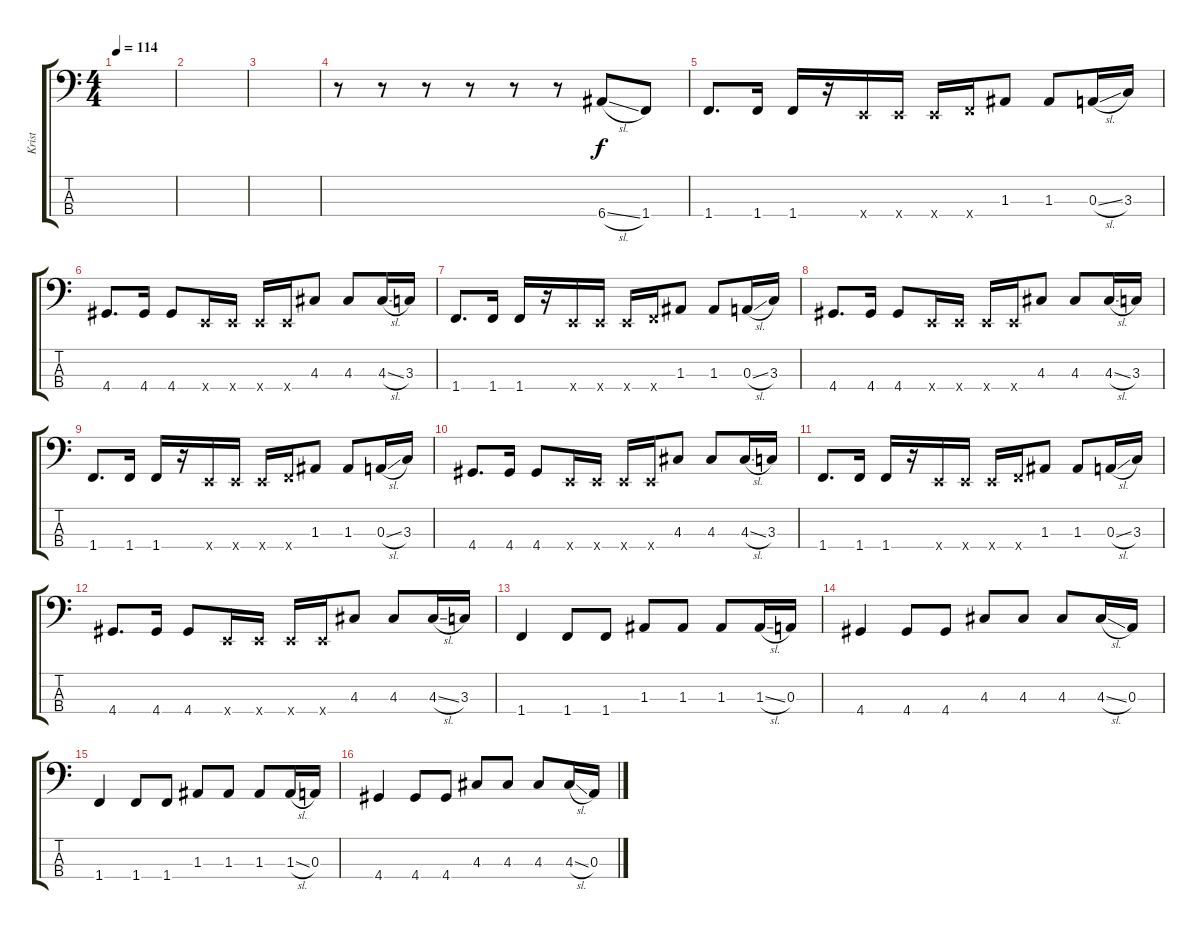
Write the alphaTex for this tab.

\track ("Krist" "Krist") {instrument electricbasspick}
\staff {score tabs}
\tuning (G2 D2 A1 E1) {hide}
\ts (4 4)
\tempo 114
\clef f4
\ks c
|
|
|
r.8 r.8 r.8 r.8 r.8 r.8 6.4{sl}.8 1.4.8 |
1.4.8{d} 1.4.16 1.4.16 r.16 0.4{x}.16 0.4{x}.16 0.4{x}.16 1.4{x}.16 1.3.8 1.3.8 0.3{sl}.16 3.3.16 |
4.4.8{d} 4.4.16 4.4.8 0.4{x}.16 0.4{x}.16 0.4{x}.16 0.4{x}.16 4.3.8 4.3.8 4.3{sl}.16 3.3.16 |
1.4.8{d} 1.4.16 1.4.16 r.16 0.4{x}.16 0.4{x}.16 0.4{x}.16 1.4{x}.16 1.3.8 1.3.8 0.3{sl}.16 3.3.16 |
4.4.8{d} 4.4.16 4.4.8 0.4{x}.16 0.4{x}.16 0.4{x}.16 0.4{x}.16 4.3.8 4.3.8 4.3{sl}.16 3.3.16 |
1.4.8{d} 1.4.16 1.4.16 r.16 0.4{x}.16 0.4{x}.16 0.4{x}.16 1.4{x}.16 1.3.8 1.3.8 0.3{sl}.16 3.3.16 |
4.4.8{d} 4.4.16 4.4.8 0.4{x}.16 0.4{x}.16 0.4{x}.16 0.4{x}.16 4.3.8 4.3.8 4.3{sl}.16 3.3.16 |
1.4.8{d} 1.4.16 1.4.16 r.16 0.4{x}.16 0.4{x}.16 0.4{x}.16 1.4{x}.16 1.3.8 1.3.8 0.3{sl}.16 3.3.16 |
4.4.8{d} 4.4.16 4.4.8 0.4{x}.16 0.4{x}.16 0.4{x}.16 0.4{x}.16 4.3.8 4.3.8 4.3{sl}.16 3.3.16 |
1.4.4 1.4.8 1.4.8 1.3.8 1.3.8 1.3.8 1.3{sl}.16 0.3.16 |
4.4.4 4.4.8 4.4.8 4.3.8 4.3.8 4.3.8 4.3{sl}.16 0.3.16 |
1.4.4 1.4.8 1.4.8 1.3.8 1.3.8 1.3.8 1.3{sl}.16 0.3.16 |
4.4.4 4.4.8 4.4.8 4.3.8 4.3.8 4.3.8 4.3{sl}.16 0.3.16
